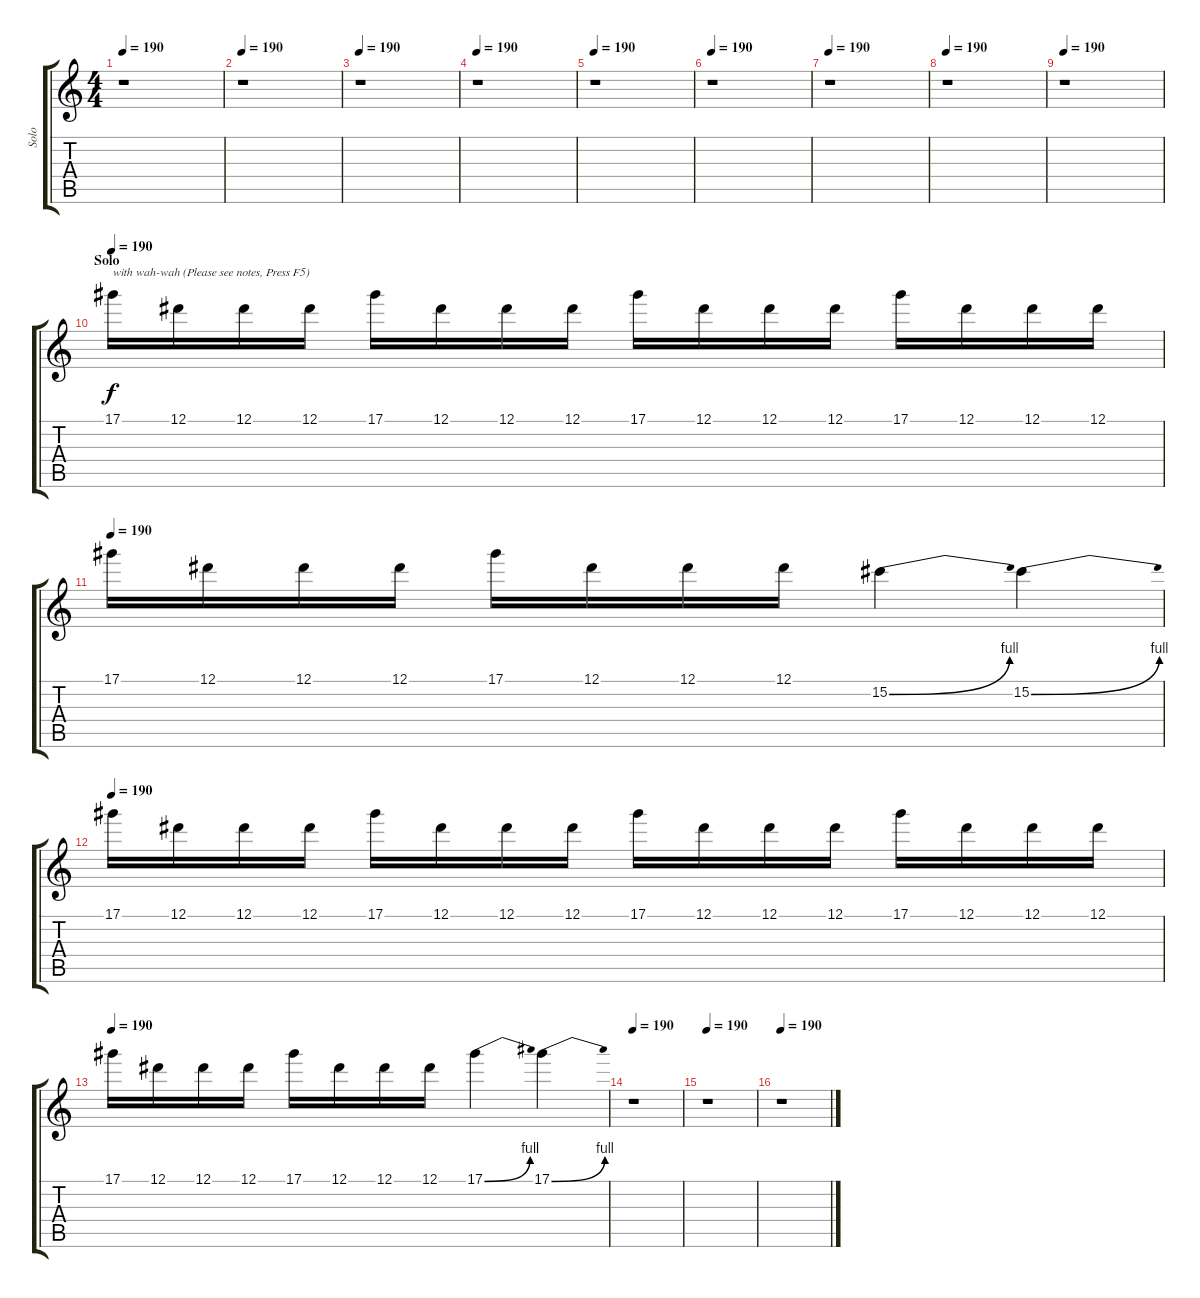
\track ("Solo" "Solo") {instrument distortionguitar}
\staff {score tabs}
\tuning (Eb4 Bb3 Gb3 Db3 Ab2 Eb2) {hide}
\ts (4 4)
\tempo 190
\clef g2
\ks c
r.1{dy f} |
\tempo 190
r.1 |
\tempo 190
r.1 |
\tempo 190
r.1 |
\tempo 190
r.1 |
\tempo 190
r.1 |
\tempo 190
r.1 |
\tempo 190
r.1 |
\tempo 190
r.1 |
\section ("" "Solo")
\tempo 190
17.1.16{txt "with wah-wah (Please see notes, Press F5)"} 12.1.16 12.1.16 12.1.16 17.1.16 12.1.16 12.1.16 12.1.16 17.1.16 12.1.16 12.1.16 12.1.16 17.1.16 12.1.16 12.1.16 12.1.16 |
\tempo 190
17.1.16 12.1.16 12.1.16 12.1.16 17.1.16 12.1.16 12.1.16 12.1.16 15.2{be (bend 0 0 60 4)}.4 15.2{be (bend 0 0 60 4)}.4 |
\tempo 190
17.1.16 12.1.16 12.1.16 12.1.16 17.1.16 12.1.16 12.1.16 12.1.16 17.1.16 12.1.16 12.1.16 12.1.16 17.1.16 12.1.16 12.1.16 12.1.16 |
\tempo 190
17.1.16 12.1.16 12.1.16 12.1.16 17.1.16 12.1.16 12.1.16 12.1.16 17.1{be (bend 0 0 60 4)}.4 17.1{be (bend 0 0 60 4)}.4 |
\tempo 190
r.1 |
\tempo 190
r.1 |
\tempo 190
r.1
